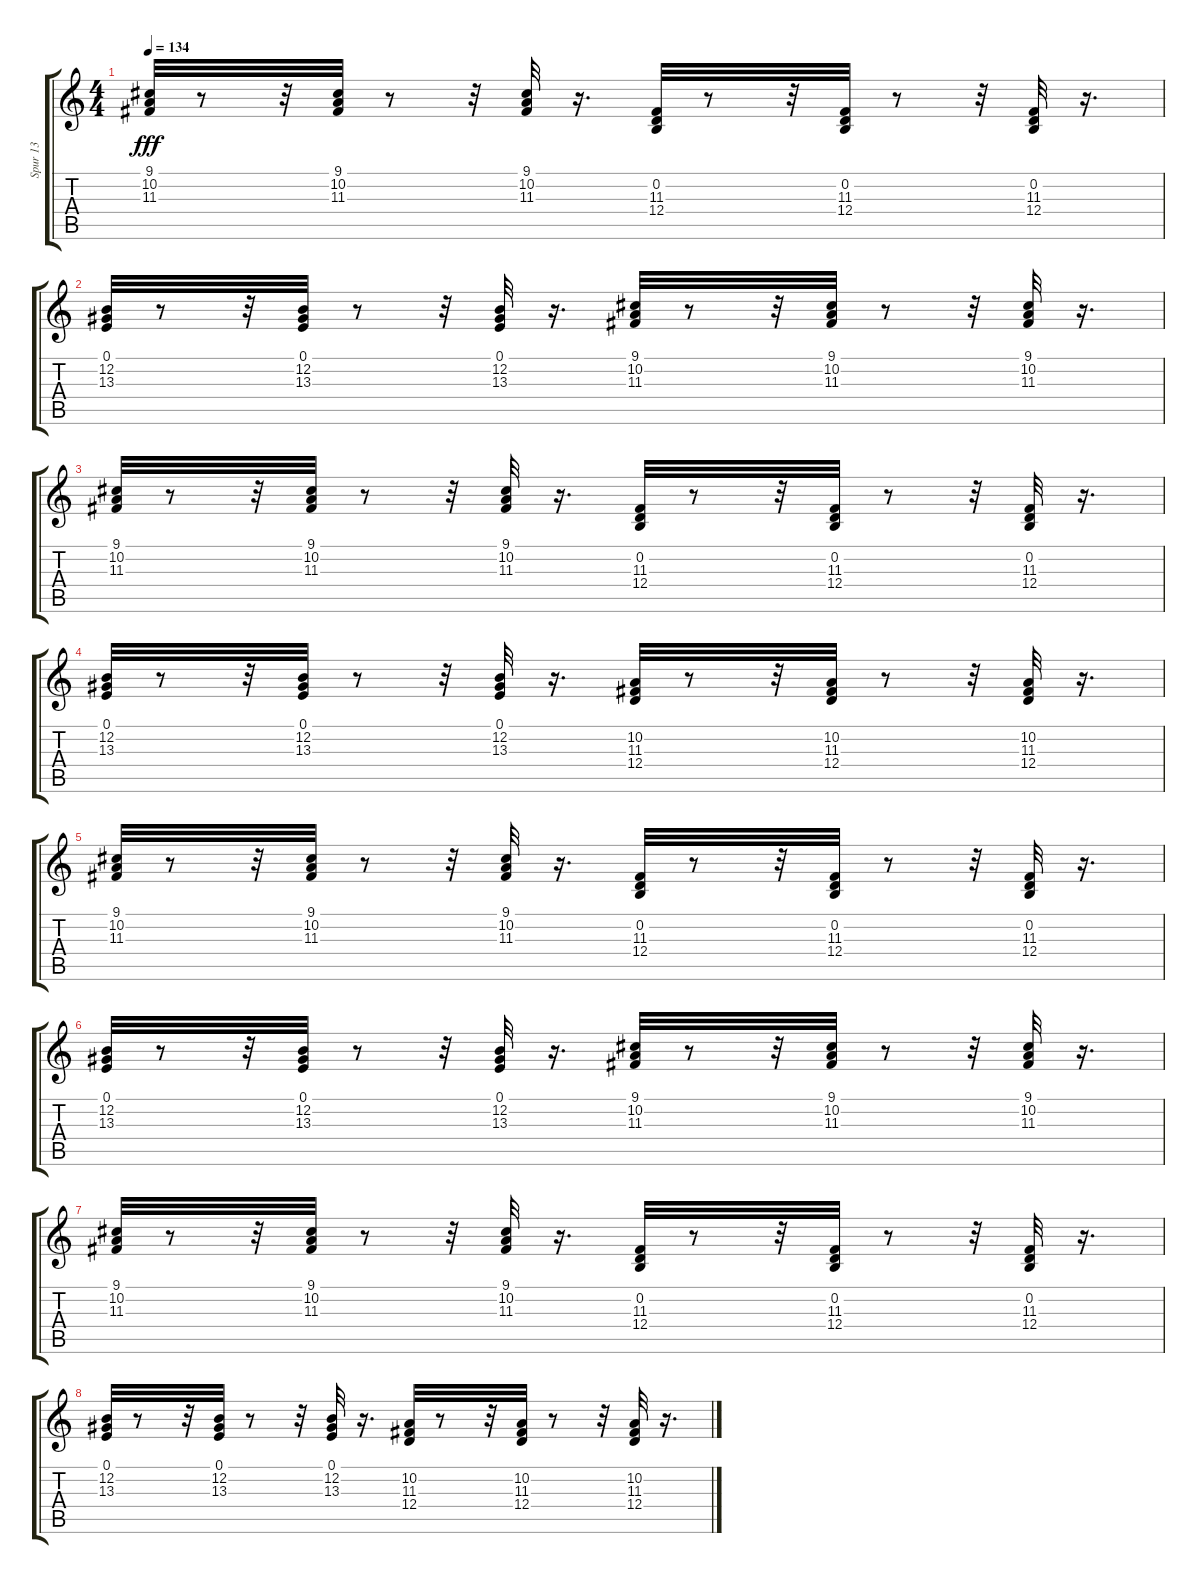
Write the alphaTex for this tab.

\track ("Spur 13" "Spur 13") {instrument electricgrandpiano}
\staff {score tabs}
\tuning (E4 B3 G3 D3 A2 E2) {hide}
\ts (4 4)
\tempo 134
\clef g2
\ks c
(9.1 10.2 11.3).32{dy fff} r.8 r.32 (9.1 10.2 11.3).32 r.8 r.32 (9.1 10.2 11.3).32 r.16{d} (0.2 11.3 12.4).32 r.8 r.32 (0.2 11.3 12.4).32 r.8 r.32 (0.2 11.3 12.4).32 r.16{d} |
(0.1 12.2 13.3).32 r.8 r.32 (0.1 12.2 13.3).32 r.8 r.32 (0.1 12.2 13.3).32 r.16{d} (9.1 10.2 11.3).32 r.8 r.32 (9.1 10.2 11.3).32 r.8 r.32 (9.1 10.2 11.3).32 r.16{d} |
(9.1 10.2 11.3).32 r.8 r.32 (9.1 10.2 11.3).32 r.8 r.32 (9.1 10.2 11.3).32 r.16{d} (0.2 11.3 12.4).32 r.8 r.32 (0.2 11.3 12.4).32 r.8 r.32 (0.2 11.3 12.4).32 r.16{d} |
(0.1 12.2 13.3).32 r.8 r.32 (0.1 12.2 13.3).32 r.8 r.32 (0.1 12.2 13.3).32 r.16{d} (10.2 11.3 12.4).32 r.8 r.32 (10.2 11.3 12.4).32 r.8 r.32 (10.2 11.3 12.4).32 r.16{d} |
(9.1 10.2 11.3).32 r.8 r.32 (9.1 10.2 11.3).32 r.8 r.32 (9.1 10.2 11.3).32 r.16{d} (0.2 11.3 12.4).32 r.8 r.32 (0.2 11.3 12.4).32 r.8 r.32 (0.2 11.3 12.4).32 r.16{d} |
(0.1 12.2 13.3).32 r.8 r.32 (0.1 12.2 13.3).32 r.8 r.32 (0.1 12.2 13.3).32 r.16{d} (9.1 10.2 11.3).32 r.8 r.32 (9.1 10.2 11.3).32 r.8 r.32 (9.1 10.2 11.3).32 r.16{d} |
(9.1 10.2 11.3).32 r.8 r.32 (9.1 10.2 11.3).32 r.8 r.32 (9.1 10.2 11.3).32 r.16{d} (0.2 11.3 12.4).32 r.8 r.32 (0.2 11.3 12.4).32 r.8 r.32 (0.2 11.3 12.4).32 r.16{d} |
(0.1 12.2 13.3).32 r.8 r.32 (0.1 12.2 13.3).32 r.8 r.32 (0.1 12.2 13.3).32 r.16{d} (10.2 11.3 12.4).32 r.8 r.32 (10.2 11.3 12.4).32 r.8 r.32 (10.2 11.3 12.4).32 r.16{d}
